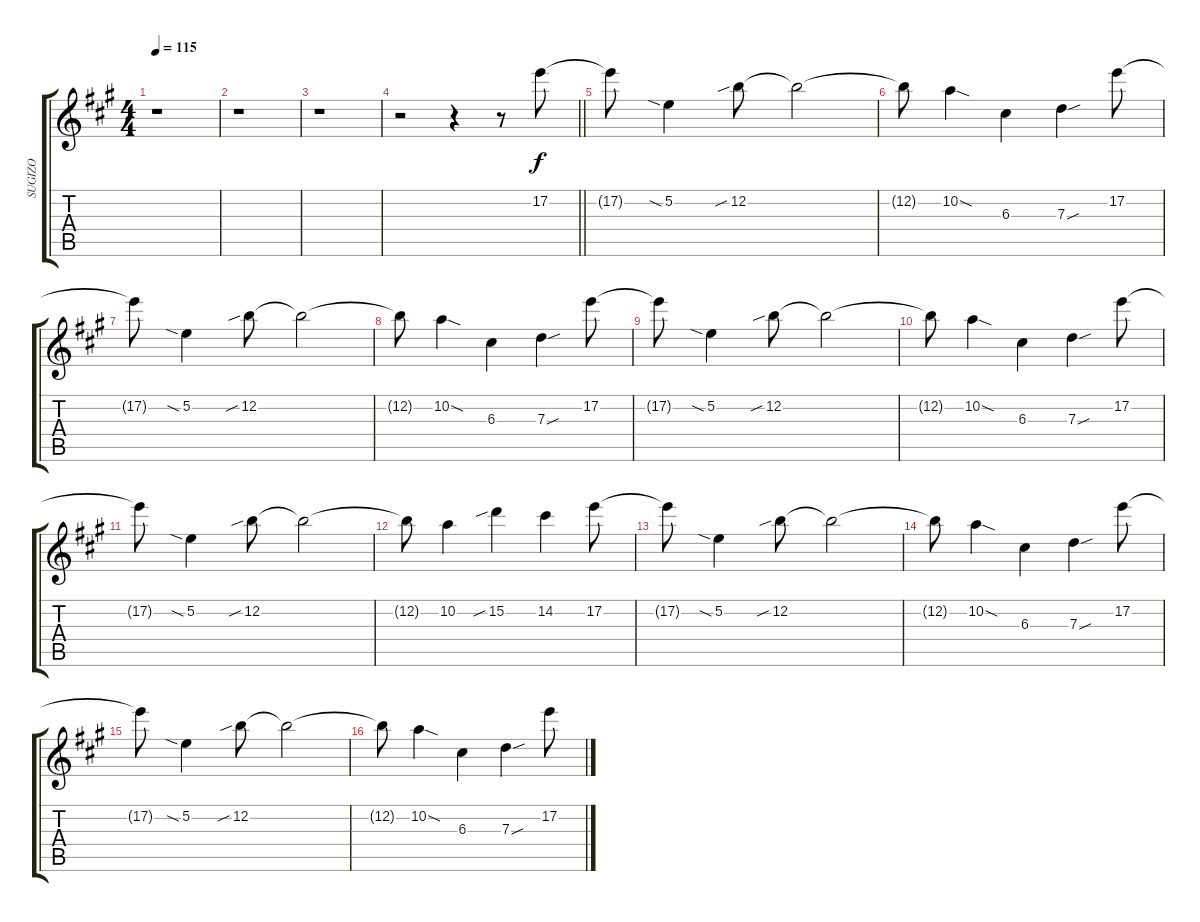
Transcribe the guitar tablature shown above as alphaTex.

\track ("SUGIZO" "SUGIZO") {instrument distortionguitar}
\staff {score tabs}
\tuning (E4 B3 G3 D3 A2 E2) {hide}
\ts (4 4)
\tempo 115
\clef g2
\ks a
r.1{dy f} |
r.1 |
r.1 |
\barLineRight lightlight
r.2 r.4 r.8 17.2.8 |
17.2{t}.8 5.2{sia}.4 12.2{sib}.8 12.2{t}.2 |
12.2{t}.8 10.2{sod}.4 6.3.4 7.3{sou}.4 17.2.8 |
17.2{t}.8 5.2{sia}.4 12.2{sib}.8 12.2{t}.2 |
12.2{t}.8 10.2{sod}.4 6.3.4 7.3{sou}.4 17.2.8 |
17.2{t}.8 5.2{sia}.4 12.2{sib}.8 12.2{t}.2 |
12.2{t}.8 10.2{sod}.4 6.3.4 7.3{sou}.4 17.2.8 |
17.2{t}.8 5.2{sia}.4 12.2{sib}.8 12.2{t}.2 |
12.2{t}.8 10.2.4 15.2{sib}.4 14.2.4 17.2.8 |
17.2{t}.8 5.2{sia}.4 12.2{sib}.8 12.2{t}.2 |
12.2{t}.8 10.2{sod}.4 6.3.4 7.3{sou}.4 17.2.8 |
17.2{t}.8 5.2{sia}.4 12.2{sib}.8 12.2{t}.2 |
12.2{t}.8 10.2{sod}.4 6.3.4 7.3{sou}.4 17.2.8
